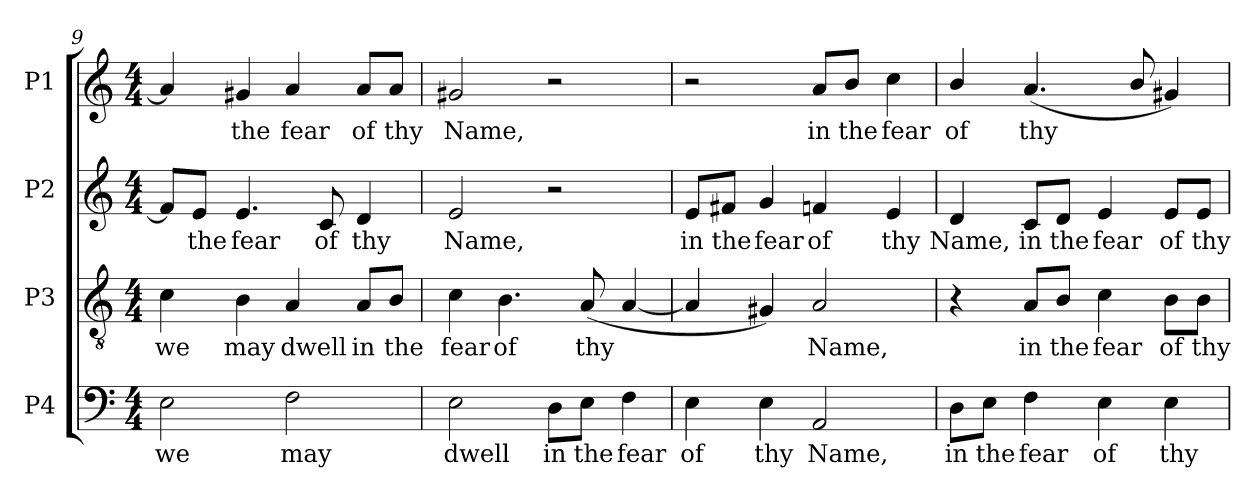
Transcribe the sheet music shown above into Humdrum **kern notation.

**kern	**text	**kern	**text	**kern	**text	**kern	**text
*part4	*part4	*part3	*part3	*part2	*part2	*part1	*part1
*staff4	*staff4	*staff3	*staff3	*staff2	*staff2	*staff1	*staff1
*I"P4	*	*I"P3	*	*I"P2	*	*I"P1	*
*clefF4	*	*clefGv2	*	*clefG2	*	*clefG2	*
*	*	*ITrd7c12	*	*	*	*	*
*k[]	*	*k[]	*	*k[]	*	*k[]	*
*C:	*	*C:	*	*C:	*	*C:	*
*M4/4	*	*M4/4	*	*M4/4	*	*M4/4	*
=9	=9	=9	=9	=9	=9	=9	=9
!	!LO:LY:b:color=#000000	!	!	!	!	!	!
!	!	!	!LO:LY:b:color=#000000	!	!	!	!
2Ei\	we	4Ci\	we	8fi/L]	.	4ai/]	.
!	!	!	!	!	!LO:LY:b:color=#000000	!	!
.	.	.	.	8ei/J	the	.	.
!	!	!	!LO:LY:b:color=#000000	!	!	!	!
!	!	!	!	!	!LO:LY:b:color=#000000	!	!
!	!	!	!	!	!	!	!LO:LY:b:color=#000000
.	.	4BBi\	may	4.ei/	fear	4g#Xi/	the
!	!LO:LY:b:color=#000000	!	!	!	!	!	!
!	!	!	!LO:LY:b:color=#000000	!	!	!	!
!	!	!	!	!	!	!	!LO:LY:b:color=#000000
2Fi\	may	4AAi/	dwell	.	.	4ai/	fear
!	!	!	!	!	!LO:LY:b:color=#000000	!	!
.	.	.	.	8ci/	of	.	.
!	!	!	!LO:LY:b:color=#000000	!	!	!	!
!	!	!	!	!	!LO:LY:b:color=#000000	!	!
!	!	!	!	!	!	!	!LO:LY:b:color=#000000
.	.	8AAi/L	in	4di/	thy	8ai/L	of
!	!	!	!LO:LY:b:color=#000000	!	!	!	!
!	!	!	!	!	!	!	!LO:LY:b:color=#000000
.	.	8BBi/J	the	.	.	8ai/J	thy
=10	=10	=10	=10	=10	=10	=10	=10
!	!LO:LY:b:color=#000000	!	!	!	!	!	!
!	!	!	!LO:LY:b:color=#000000	!	!	!	!
!	!	!	!	!	!LO:LY:b:color=#000000	!	!
!	!	!	!	!	!	!	!LO:LY:b:color=#000000
2Ei\	dwell	4Ci\	fear	2ei/	Name,	2g#Xi/	Name,
!	!	!	!LO:LY:b:color=#000000	!	!	!	!
.	.	4.BBi\	of	.	.	.	.
!	!LO:LY:b:color=#000000	!	!	!	!	!	!
8Di\L	in	.	.	2r	.	2r	.
!	!LO:LY:b:color=#000000	!	!	!	!	!	!
!	!	!	!LO:LY:b:color=#000000	!	!	!	!
8Ei\J	the	(8AAi/	thy	.	.	.	.
!	!LO:LY:b:color=#000000	!	!	!	!	!	!
4Fi\	fear	[4AAi/	.	.	.	.	.
!!LO:LB:g=z
=11	=11	=11	=11	=11	=11	=11	=11
!	!LO:LY:b:color=#000000	!	!	!	!	!	!
!	!	!	!	!	!LO:LY:b:color=#000000	!	!
4Ei\	of	4AAi/]	.	8ei/L	in	2r	.
!	!	!	!	!	!LO:LY:b:color=#000000	!	!
.	.	.	.	8f#Xi/J	the	.	.
!	!LO:LY:b:color=#000000	!	!	!	!	!	!
!	!	!	!	!	!LO:LY:b:color=#000000	!	!
4Ei\	thy	4GG#Xi/)	.	4gi/	fear	.	.
!	!LO:LY:b:color=#000000	!	!	!	!	!	!
!	!	!	!LO:LY:b:color=#000000	!	!	!	!
!	!	!	!	!	!LO:LY:b:color=#000000	!	!
!	!	!	!	!	!	!	!LO:LY:b:color=#000000
2AAi/	Name,	2AAi/	Name,	4fni/	of	8ai/L	in
!	!	!	!	!	!	!	!LO:LY:b:color=#000000
.	.	.	.	.	.	8bi/J	the
!	!	!	!	!	!LO:LY:b:color=#000000	!	!
!	!	!	!	!	!	!	!LO:LY:b:color=#000000
.	.	.	.	4ei/	thy	4cci\	fear
=12	=12	=12	=12	=12	=12	=12	=12
!	!LO:LY:b:color=#000000	!	!	!	!	!	!
!	!	!	!	!	!LO:LY:b:color=#000000	!	!
!	!	!	!	!	!	!	!LO:LY:b:color=#000000
8Di\L	in	4r	.	4di/	Name,	4bi/	of
!	!LO:LY:b:color=#000000	!	!	!	!	!	!
8Ei\J	the	.	.	.	.	.	.
!	!LO:LY:b:color=#000000	!	!	!	!	!	!
!	!	!	!LO:LY:b:color=#000000	!	!	!	!
!	!	!	!	!	!LO:LY:b:color=#000000	!	!
!	!	!	!	!	!	!	!LO:LY:b:color=#000000
4Fi\	fear	8AAi/L	in	8ci/L	in	(4.ai/	thy
!	!	!	!LO:LY:b:color=#000000	!	!	!	!
!	!	!	!	!	!LO:LY:b:color=#000000	!	!
.	.	8BBi/J	the	8di/J	the	.	.
!	!LO:LY:b:color=#000000	!	!	!	!	!	!
!	!	!	!LO:LY:b:color=#000000	!	!	!	!
!	!	!	!	!	!LO:LY:b:color=#000000	!	!
4Ei\	of	4Ci\	fear	4ei/	fear	.	.
.	.	.	.	.	.	8bi/	.
!	!LO:LY:b:color=#000000	!	!	!	!	!	!
!	!	!	!LO:LY:b:color=#000000	!	!	!	!
!	!	!	!	!	!LO:LY:b:color=#000000	!	!
4Ei\	thy	8BBi\L	of	8ei/L	of	4g#Xi/)	.
!	!	!	!LO:LY:b:color=#000000	!	!	!	!
!	!	!	!	!	!LO:LY:b:color=#000000	!	!
.	.	8BBi\J	thy	8ei/J	thy	.	.
=	=	=	=	=	=	=	=
*-	*-	*-	*-	*-	*-	*-	*-
